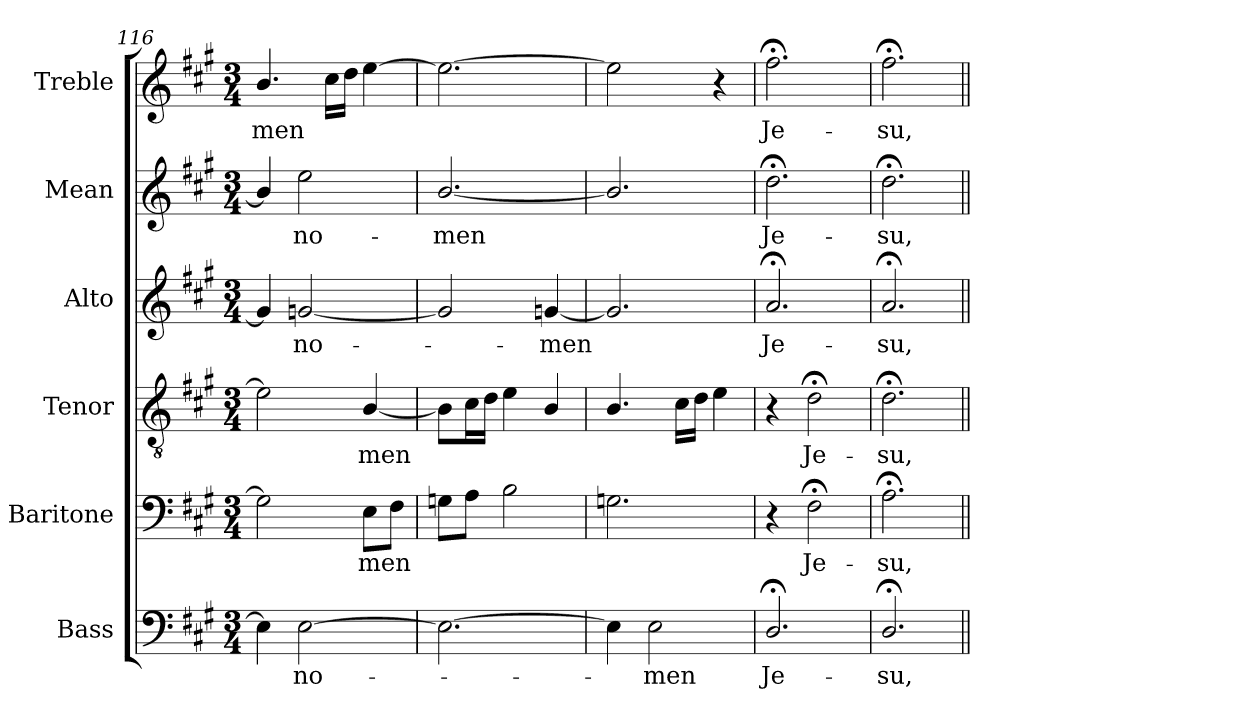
**kern	**text	**kern	**text	**kern	**text	**kern	**text	**kern	**text	**kern	**text
*part6	*part6	*part5	*part5	*part4	*part4	*part3	*part3	*part2	*part2	*part1	*part1
*staff6	*staff6	*staff5	*staff5	*staff4	*staff4	*staff3	*staff3	*staff2	*staff2	*staff1	*staff1
*I"Bass	*	*I"Baritone	*	*I"Tenor	*	*I"Alto	*	*I"Mean	*	*I"Treble	*
*I'B.	*	*I'Bar.	*	*I'T.	*	*I'A.	*	*I'M.	*	*I'Tr.	*
*clefF4	*	*clefF4	*	*clefGv2	*	*clefG2	*	*clefG2	*	*clefG2	*
*	*	*	*	*ITrd7c12	*	*	*	*	*	*	*
*k[f#c#g#]	*	*k[f#c#g#]	*	*k[f#c#g#]	*	*k[f#c#g#]	*	*k[f#c#g#]	*	*k[f#c#g#]	*
*A:	*	*A:	*	*A:	*	*A:	*	*A:	*	*A:	*
*M3/4	*	*M3/4	*	*M3/4	*	*M3/4	*	*M3/4	*	*M3/4	*
=116	=116	=116	=116	=116	=116	=116	=116	=116	=116	=116	=116
!	!	!	!	!	!	!	!	!	!	!	!LO:LY:b:color=#000000
4Ei\]	.	2Gi\]	.	2Ei\]	.	4gi/]	.	4bi/]	.	4.bi/	-men
!	!LO:LY:b:color=#000000	!	!	!	!	!	!	!	!	!	!
!	!	!	!	!	!	!	!LO:LY:b:color=#000000	!	!	!	!
!	!	!	!	!	!	!	!	!	!LO:LY:b:color=#000000	!	!
[2Ei\	no-	.	.	.	.	[2gni/	no-	2eei\	no-	.	.
.	.	.	.	.	.	.	.	.	.	16cc#i\LL	.
.	.	.	.	.	.	.	.	.	.	16ddi\JJ	.
!	!	!	!LO:LY:b:color=#000000	!	!	!	!	!	!	!	!
!	!	!	!	!	!LO:LY:b:color=#000000	!	!	!	!	!	!
.	.	8Ei\L	-men	[4BBi/	-men	.	.	.	.	[4eei\	.
.	.	8F#i\J	.	.	.	.	.	.	.	.	.
!!LO:LB:g=z
=117	=117	=117	=117	=117	=117	=117	=117	=117	=117	=117	=117
!	!	!	!	!	!	!	!	!	!LO:LY:b:color=#000000	!	!
2.Ei\_	.	8Gni\L	.	8BBi\L]	.	2gi/]	.	[2.bi/	-men	2.eei\_	.
.	.	8Ai\J	.	16C#i\L	.	.	.	.	.	.	.
.	.	.	.	16Di\JJ	.	.	.	.	.	.	.
.	.	2Bi\	.	4Ei\	.	.	.	.	.	.	.
!	!	!	!	!	!	!	!LO:LY:b:color=#000000	!	!	!	!
.	.	.	.	4BBi/	.	[4gni/	-men	.	.	.	.
=118	=118	=118	=118	=118	=118	=118	=118	=118	=118	=118	=118
4Ei\]	.	2.Gni\	.	4.BBi/	.	2.gi/]	.	2.bi/]	.	2eei\]	.
!	!LO:LY:b:color=#000000	!	!	!	!	!	!	!	!	!	!
2Ei\	-men	.	.	.	.	.	.	.	.	.	.
.	.	.	.	16C#i\LL	.	.	.	.	.	.	.
.	.	.	.	16Di\JJ	.	.	.	.	.	.	.
.	.	.	.	4Ei\	.	.	.	.	.	4r	.
=119	=119	=119	=119	=119	=119	=119	=119	=119	=119	=119	=119
!	!LO:LY:b:color=#000000	!	!	!	!	!	!	!	!	!	!
!	!	!	!	!	!	!	!LO:LY:b:color=#000000	!	!	!	!
!	!	!	!	!	!	!	!	!	!LO:LY:b:color=#000000	!	!
!	!	!	!	!	!	!	!	!	!	!	!LO:LY:b:color=#000000
2.D;i/	Je-	4r	.	4r	.	2.a;i/	Je-	2.dd;i\	Je-	2.ff#;i\	Je-
!	!	!	!LO:LY:b:color=#000000	!	!	!	!	!	!	!	!
!	!	!	!	!	!LO:LY:b:color=#000000	!	!	!	!	!	!
.	.	2F#;i\	Je-	2D;i\	Je-	.	.	.	.	.	.
=120	=120	=120	=120	=120	=120	=120	=120	=120	=120	=120	=120
!	!LO:LY:b:color=#000000	!	!	!	!	!	!	!	!	!	!
!	!	!	!LO:LY:b:color=#000000	!	!	!	!	!	!	!	!
!	!	!	!	!	!LO:LY:b:color=#000000	!	!	!	!	!	!
!	!	!	!	!	!	!	!LO:LY:b:color=#000000	!	!	!	!
!	!	!	!	!	!	!	!	!	!LO:LY:b:color=#000000	!	!
!	!	!	!	!	!	!	!	!	!	!	!LO:LY:b:color=#000000
2.D;i/	-su,	2.A;i\	-su,	2.D;i\	-su,	2.a;i/	-su,	2.dd;i\	-su,	2.ff#;i\	-su,
=||	=||	=||	=||	=||	=||	=||	=||	=||	=||	=||	=||
*-	*-	*-	*-	*-	*-	*-	*-	*-	*-	*-	*-
